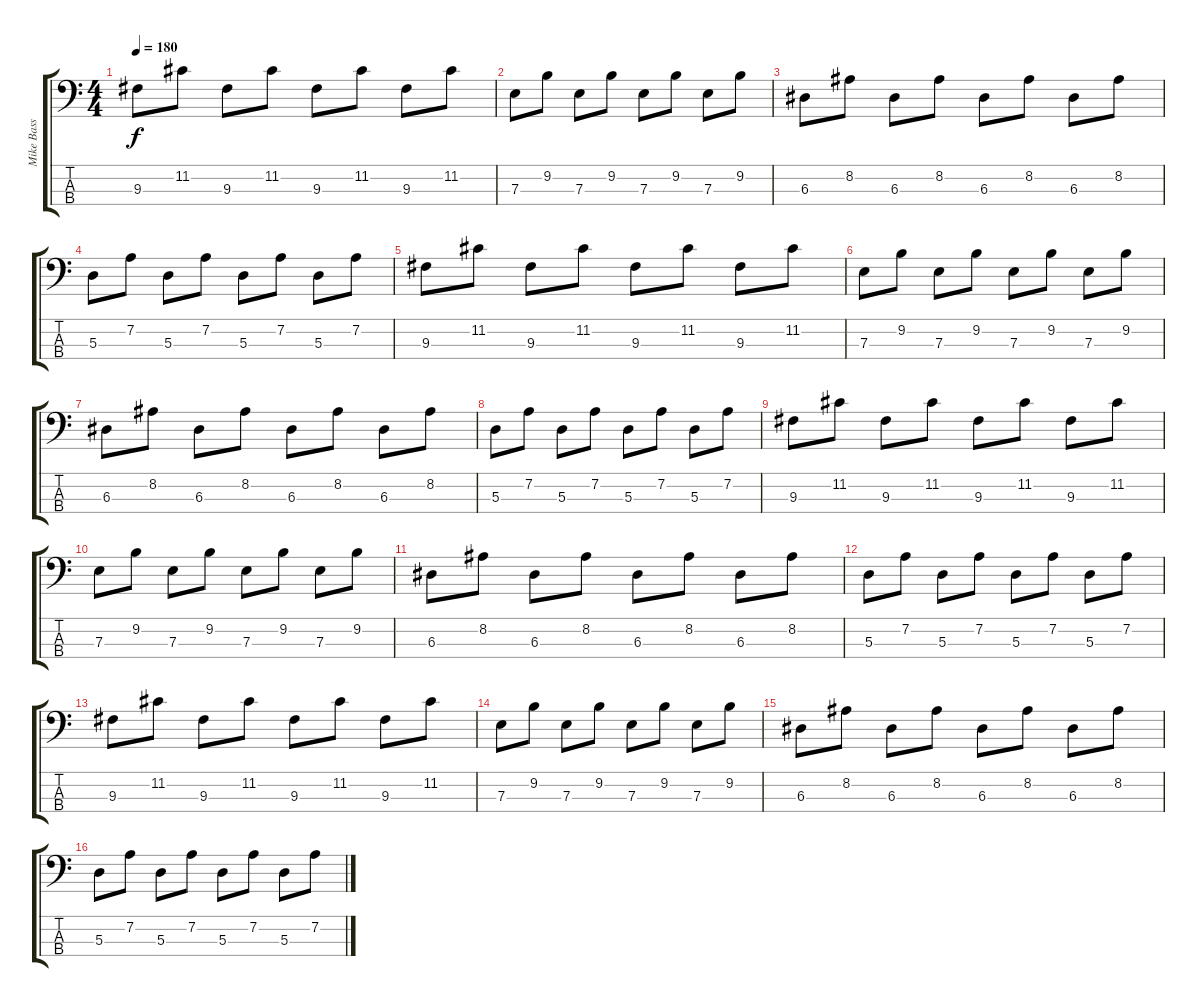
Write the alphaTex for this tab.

\track ("Mike Bass" "Mike Bass") {instrument electricbasspick}
\staff {score tabs}
\tuning (E2 D2 A1 E1) {hide}
\ts (4 4)
\tempo 180
\clef f4
\ks c
9.3.8{dy f} 11.2.8 9.3.8 11.2.8 9.3.8 11.2.8 9.3.8 11.2.8 |
7.3.8 9.2.8 7.3.8 9.2.8 7.3.8 9.2.8 7.3.8 9.2.8 |
6.3.8 8.2.8 6.3.8 8.2.8 6.3.8 8.2.8 6.3.8 8.2.8 |
5.3.8 7.2.8 5.3.8 7.2.8 5.3.8 7.2.8 5.3.8 7.2.8 |
9.3.8 11.2.8 9.3.8 11.2.8 9.3.8 11.2.8 9.3.8 11.2.8 |
7.3.8 9.2.8 7.3.8 9.2.8 7.3.8 9.2.8 7.3.8 9.2.8 |
6.3.8 8.2.8 6.3.8 8.2.8 6.3.8 8.2.8 6.3.8 8.2.8 |
5.3.8 7.2.8 5.3.8 7.2.8 5.3.8 7.2.8 5.3.8 7.2.8 |
9.3.8 11.2.8 9.3.8 11.2.8 9.3.8 11.2.8 9.3.8 11.2.8 |
7.3.8 9.2.8 7.3.8 9.2.8 7.3.8 9.2.8 7.3.8 9.2.8 |
6.3.8 8.2.8 6.3.8 8.2.8 6.3.8 8.2.8 6.3.8 8.2.8 |
5.3.8 7.2.8 5.3.8 7.2.8 5.3.8 7.2.8 5.3.8 7.2.8 |
9.3.8 11.2.8 9.3.8 11.2.8 9.3.8 11.2.8 9.3.8 11.2.8 |
7.3.8 9.2.8 7.3.8 9.2.8 7.3.8 9.2.8 7.3.8 9.2.8 |
6.3.8 8.2.8 6.3.8 8.2.8 6.3.8 8.2.8 6.3.8 8.2.8 |
5.3.8 7.2.8 5.3.8 7.2.8 5.3.8 7.2.8 5.3.8 7.2.8
